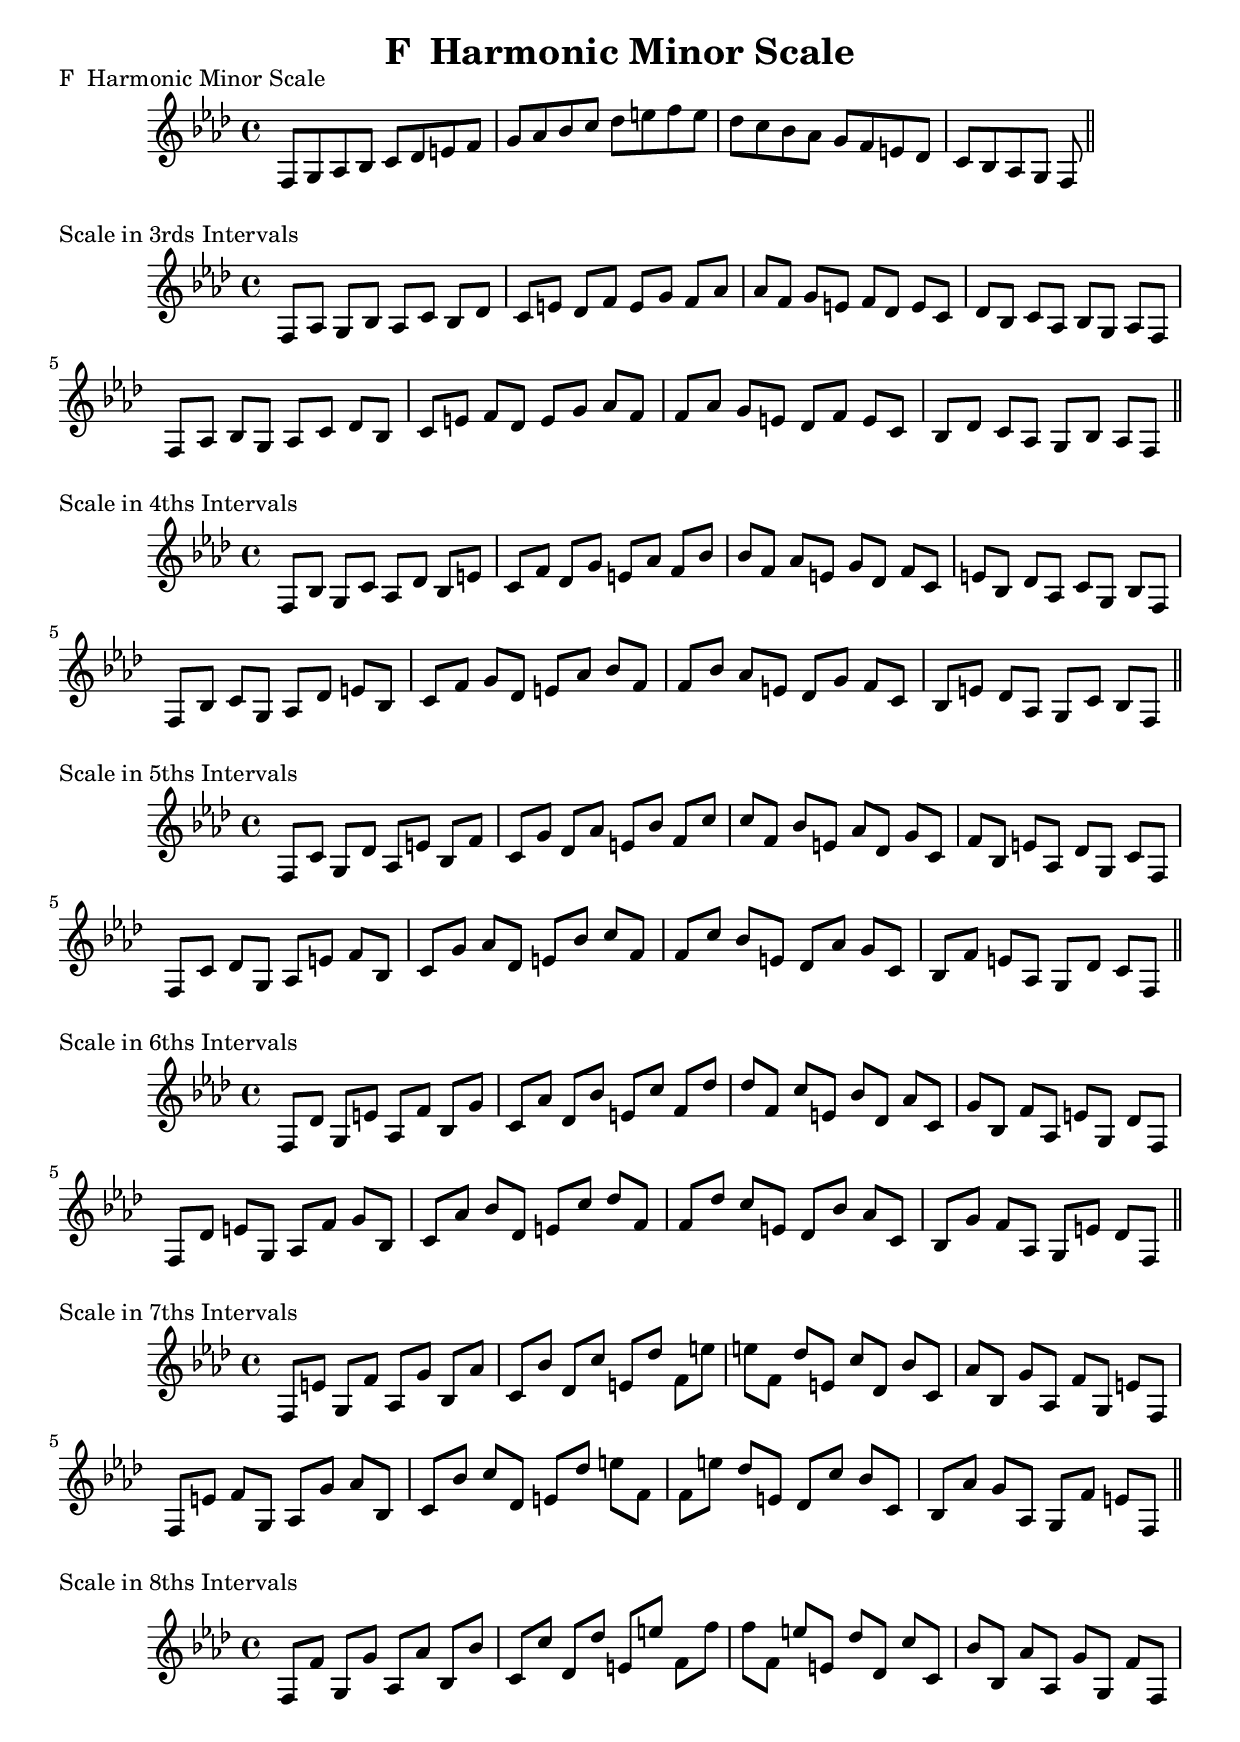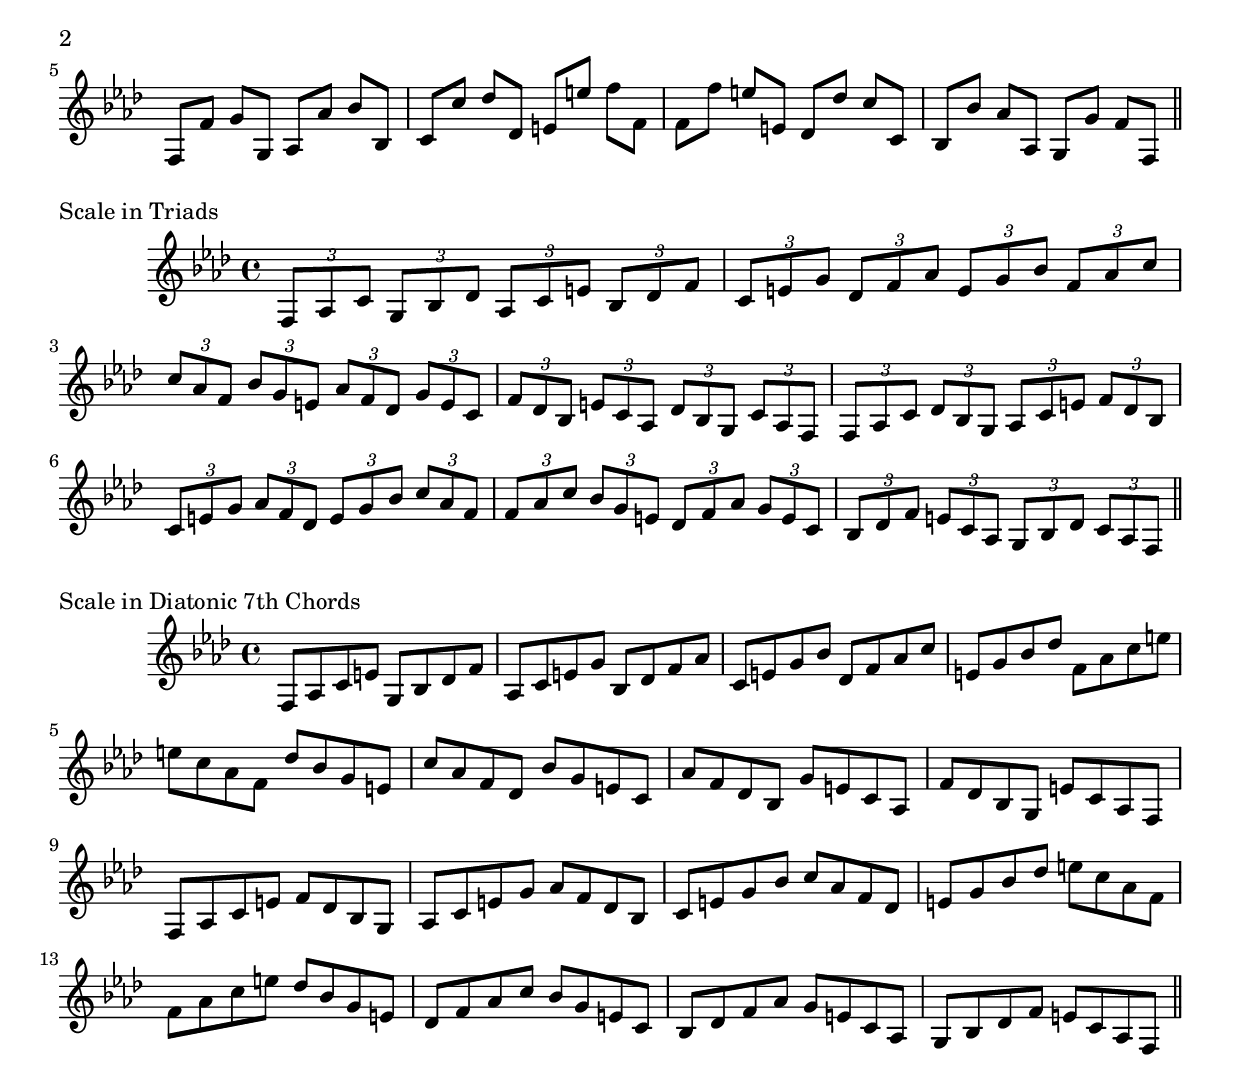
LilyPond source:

\version "2.18.2"

\include "scales.ly"

\header{
  title = \markup { "F" " Harmonic Minor Scale" }
}

\score {
  \transpose c f
  \new Staff \relative c {
    \key c \minor
    \CMinorHarmonicScale
    \bar "||"
  }
  \header{
    piece = \markup { "F" " Harmonic Minor Scale" }
  }
}

\score {
  \transpose c f
  \new Staff \relative c {
    \key c \minor
    \set Timing.beamExceptions = #'()
    \set Timing.baseMoment = #'(ly:make-moment 1/4)
    \set Timing.beatStructure = #'(1 1 1 1)
    \CMinorHarmonicScaleThirds
    \bar "||"
  }
  \header{
    piece = \markup { "Scale in 3rds Intervals" }
  }
}

\score {
  \transpose c f
  \new Staff \relative c {
    \key c \minor
    \set Timing.beamExceptions = #'()
    \set Timing.baseMoment = #'(ly:make-moment 1/4)
    \set Timing.beatStructure = #'(1 1 1 1)
    \CMinorHarmonicScaleFourths
    \bar "||"
  }
  \header{
    piece = \markup { "Scale in 4ths Intervals" }
  }
}

\score {
  \transpose c f
  \new Staff \relative c {
    \key c \minor
    \set Timing.beamExceptions = #'()
    \set Timing.baseMoment = #'(ly:make-moment 1/4)
    \set Timing.beatStructure = #'(1 1 1 1)
    \CMinorHarmonicScaleFifths
    \bar "||"
  }
  \header{
    piece = \markup { "Scale in 5ths Intervals" }
  }
}

\score {
  \transpose c f
  \new Staff \relative c {
    \key c \minor
    \set Timing.beamExceptions = #'()
    \set Timing.baseMoment = #'(ly:make-moment 1/4)
    \set Timing.beatStructure = #'(1 1 1 1)
    \CMinorHarmonicScaleSixths
    \bar "||"
  }
  \header{
    piece = \markup { "Scale in 6ths Intervals" }
  }
}

\score {
  \transpose c f
  \new Staff \relative c {
    \key c \minor
    \set Timing.beamExceptions = #'()
    \set Timing.baseMoment = #'(ly:make-moment 1/4)
    \set Timing.beatStructure = #'(1 1 1 1)
    \CMinorHarmonicScaleSevenths
    \bar "||"
  }
  \header{
    piece = \markup { "Scale in 7ths Intervals" }
  }
}

\score {
  \transpose c f
  \new Staff \relative c {
    \key c \minor
    \set Timing.beamExceptions = #'()
    \set Timing.baseMoment = #'(ly:make-moment 1/4)
    \set Timing.beatStructure = #'(1 1 1 1)
    \CMinorHarmonicScaleEights
    \bar "||"
  }
  \header{
    piece = \markup { "Scale in 8ths Intervals" }
  }
}

\score {
  \transpose c f
  \new Staff \relative c {
    \key c \minor
    \CMinorHarmonicScaleTriads
    \bar "||"
  }
  \header{
    piece = \markup { "Scale in Triads" }
  }
}

\score {
  \transpose c f
  \new Staff \relative c {
    \key c \minor
    \CMinorHarmonicScaleChords
    \bar "||"
  }
  \header{
    piece = \markup { "Scale in Diatonic 7th Chords" }
  }
}